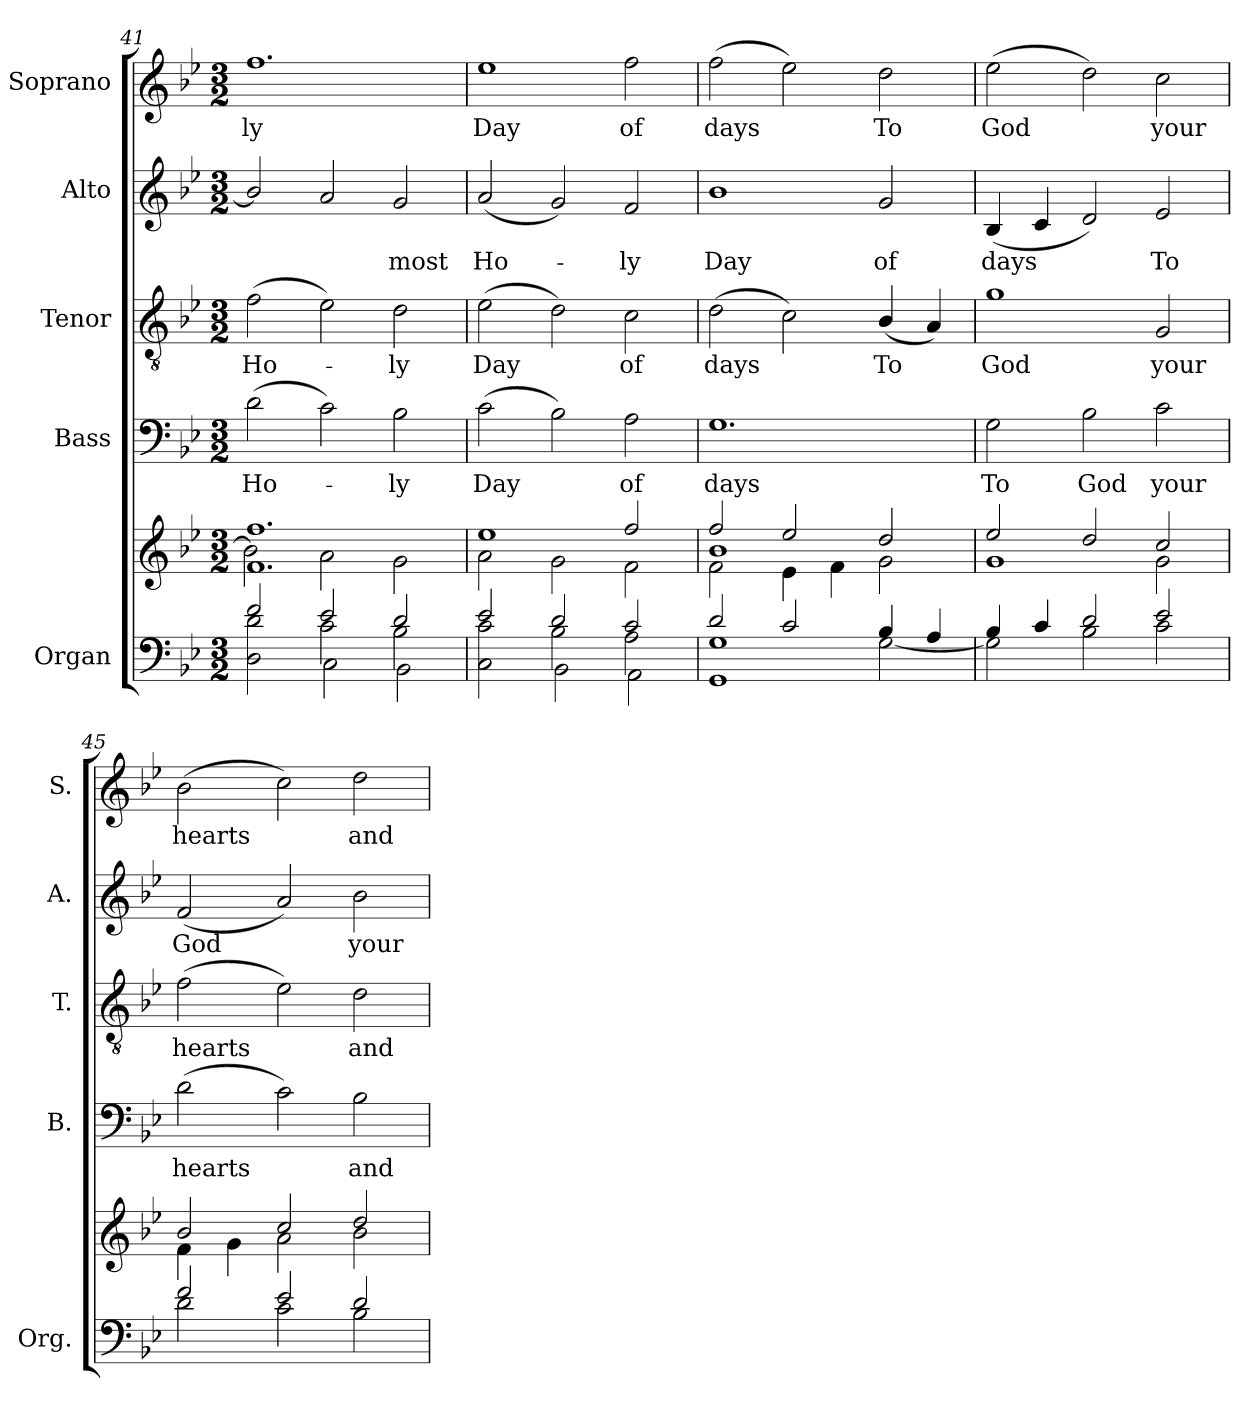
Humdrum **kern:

**kern	**kern	**kern	**text	**kern	**text	**kern	**text	**kern	**text
*part5	*part5	*part4	*part4	*part3	*part3	*part2	*part2	*part1	*part1
*staff6	*staff5	*staff4	*staff4	*staff3	*staff3	*staff2	*staff2	*staff1	*staff1
*I"Organ	*	*I"Bass	*	*I"Tenor	*	*I"Alto	*	*I"Soprano	*
*I'Org.	*	*I'B.	*	*I'T.	*	*I'A.	*	*I'S.	*
*clefF4	*clefG2	*clefF4	*	*clefGv2	*	*clefG2	*	*clefG2	*
*	*	*	*	*ITrd7c12	*	*	*	*	*
*k[b-e-]	*k[b-e-]	*k[b-e-]	*	*k[b-e-]	*	*k[b-e-]	*	*k[b-e-]	*
*B-:	*B-:	*B-:	*	*B-:	*	*B-:	*	*B-:	*
*M3/2	*M3/2	*M3/2	*	*M3/2	*	*M3/2	*	*M3/2	*
=41	=41	=41	=41	=41	=41	=41	=41	=41	=41
*^	*^	*	*	*	*	*	*	*	*
*	*^	*	*	*	*	*	*	*	*	*	*
!	!	!	!	!	!	!LO:LY:b:color=#000000	!	!	!	!	!	!
!	!	!	!	!	!	!	!	!LO:LY:b:color=#000000	!	!	!	!
!	!	!	!	!	!	!	!	!	!	!	!	!LO:LY:b:color=#000000
2fi/	2Di\ 2di	2ryy	1.fi 1.ffi	2b-i\]	(2di\	Ho-	(2Fi\	Ho-	2b-i/]	.	1.ffi	-ly
2e-i/	2ci\	2Ci\	.	2ai\	2ci\)	.	2E-i\)	.	2ai/	.	.	.
!	!	!	!	!	!	!LO:LY:b:color=#000000	!	!	!	!	!	!
!	!	!	!	!	!	!	!	!LO:LY:b:color=#000000	!	!	!	!
!	!	!	!	!	!	!	!	!	!	!LO:LY:b:color=#000000	!	!
2di/	2B-i\	2BB-i\	.	2gi\	2B-i\	-ly	2Di\	-ly	2gi/	most	.	.
=42	=42	=42	=42	=42	=42	=42	=42	=42	=42	=42	=42	=42
!	!	!	!	!	!	!LO:LY:b:color=#000000	!	!	!	!	!	!
!	!	!	!	!	!	!	!	!LO:LY:b:color=#000000	!	!	!	!
!	!	!	!	!	!	!	!	!	!	!LO:LY:b:color=#000000	!	!
!	!	!	!	!	!	!	!	!	!	!	!	!LO:LY:b:color=#000000
2e-i/	2Ci\ 2ci	2ryy	1ee-i	2ai\	(2ci\	Day	(2E-i\	Day	(2ai/	Ho-	1ee-i	Day
2di/	2B-i\	2BB-i\	.	2gi\	2B-i\)	.	2Di\)	.	2gi/)	.	.	.
!	!	!	!	!	!	!LO:LY:b:color=#000000	!	!	!	!	!	!
!	!	!	!	!	!	!	!	!LO:LY:b:color=#000000	!	!	!	!
!	!	!	!	!	!	!	!	!	!	!LO:LY:b:color=#000000	!	!
!	!	!	!	!	!	!	!	!	!	!	!	!LO:LY:b:color=#000000
2ci/	2Ai\	2AAi\	2ffi/	2fi\	2Ai\	of	2Ci\	of	2fi/	-ly	2ffi\	of
*	*v	*v	*	*	*	*	*	*	*	*	*	*
=43	=43	=43	=43	=43	=43	=43	=43	=43	=43	=43	=43
*	*	*	*^	*	*	*	*	*	*	*	*
*	*^	*	*	*	*	*	*	*	*	*	*	*
!	!	!	!	!	!	!	!LO:LY:b:color=#000000	!	!	!	!	!	!
*	*v	*v	*	*	*	*	*	*	*	*	*	*	*
*	*^	*	*	*	*	*	*	*	*	*	*	*
!	!	!	!	!	!	!	!	!	!LO:LY:b:color=#000000	!	!	!	!
*	*v	*v	*	*	*	*	*	*	*	*	*	*	*
*	*^	*	*	*	*	*	*	*	*	*	*	*
!	!	!	!	!	!	!	!	!	!	!	!LO:LY:b:color=#000000	!	!
*	*v	*v	*	*	*	*	*	*	*	*	*	*	*
*	*^	*	*	*	*	*	*	*	*	*	*	*
!	!	!	!	!	!	!	!	!	!	!	!	!	!LO:LY:b:color=#000000
*	*v	*v	*	*	*	*	*	*	*	*	*	*	*
2di/	1GGi 1Gi	2ffi/	2fi\	1b-i	1.Gi	days	(2Di\	days	1b-i	Day	(2ffi\	days
2ci/	.	2ee-i/	4e-i\	.	.	.	2Ci\)	.	.	.	2ee-i\)	.
.	.	.	4fi\	.	.	.	.	.	.	.	.	.
!	!	!	!	!	!	!	!	!LO:LY:b:color=#000000	!	!	!	!
!	!	!	!	!	!	!	!	!	!	!LO:LY:b:color=#000000	!	!
!	!	!	!	!	!	!	!	!	!	!	!	!LO:LY:b:color=#000000
4B-i/	[<2Gi\	2ddi/	2gi\	2ryy	.	.	(4BB-i/	To	2gi/	of	2ddi\	To
4Ai/	.	.	.	.	.	.	4AAi/)	.	.	.	.	.
*	*	*	*v	*v	*	*	*	*	*	*	*	*
=44	=44	=44	=44	=44	=44	=44	=44	=44	=44	=44	=44
!	!	!	!	!	!LO:LY:b:color=#000000	!	!	!	!	!	!
!	!	!	!	!	!	!	!LO:LY:b:color=#000000	!	!	!	!
!	!	!	!	!	!	!	!	!	!LO:LY:b:color=#000000	!	!
!	!	!	!	!	!	!	!	!	!	!	!LO:LY:b:color=#000000
4B-i/	2Gi\]	2ee-i/	1gi	2Gi\	To	1Gi	God	(4B-i/	days	(2ee-i\	God
4ci/	.	.	.	.	.	.	.	4ci/	.	.	.
!	!	!	!	!	!LO:LY:b:color=#000000	!	!	!	!	!	!
2di/	2B-i\	2ddi/	.	2B-i\	God	.	.	2di/)	.	2ddi\)	.
!	!	!	!	!	!LO:LY:b:color=#000000	!	!	!	!	!	!
!	!	!	!	!	!	!	!LO:LY:b:color=#000000	!	!	!	!
!	!	!	!	!	!	!	!	!	!LO:LY:b:color=#000000	!	!
!	!	!	!	!	!	!	!	!	!	!	!LO:LY:b:color=#000000
2e-i/	2ci\	2cci/	2gi\	2ci\	your	2GGi/	your	2e-i/	To	2cci\	your
!!LO:PB:g=z
=45	=45	=45	=45	=45	=45	=45	=45	=45	=45	=45	=45
!	!	!	!	!	!LO:LY:b:color=#000000	!	!	!	!	!	!
!	!	!	!	!	!	!	!LO:LY:b:color=#000000	!	!	!	!
!	!	!	!	!	!	!	!	!	!LO:LY:b:color=#000000	!	!
!	!	!	!	!	!	!	!	!	!	!	!LO:LY:b:color=#000000
2fi/	2di\	2b-i/	4fi\	(2di\	hearts	(2Fi\	hearts	(2fi/	God	(2b-i\	hearts
.	.	.	4gi\	.	.	.	.	.	.	.	.
2e-i/	2ci\	2cci/	2ai\	2ci\)	.	2E-i\)	.	2ai/)	.	2cci\)	.
!	!	!	!	!	!LO:LY:b:color=#000000	!	!	!	!	!	!
!	!	!	!	!	!	!	!LO:LY:b:color=#000000	!	!	!	!
!	!	!	!	!	!	!	!	!	!LO:LY:b:color=#000000	!	!
!	!	!	!	!	!	!	!	!	!	!	!LO:LY:b:color=#000000
2di/	2B-i\	2ddi/	2b-i\	2B-i\	and	2Di\	and	2b-i\	your	2ddi\	and
*v	*v	*	*	*	*	*	*	*	*	*	*
*	*v	*v	*	*	*	*	*	*	*	*
=	=	=	=	=	=	=	=	=	=
*-	*-	*-	*-	*-	*-	*-	*-	*-	*-
